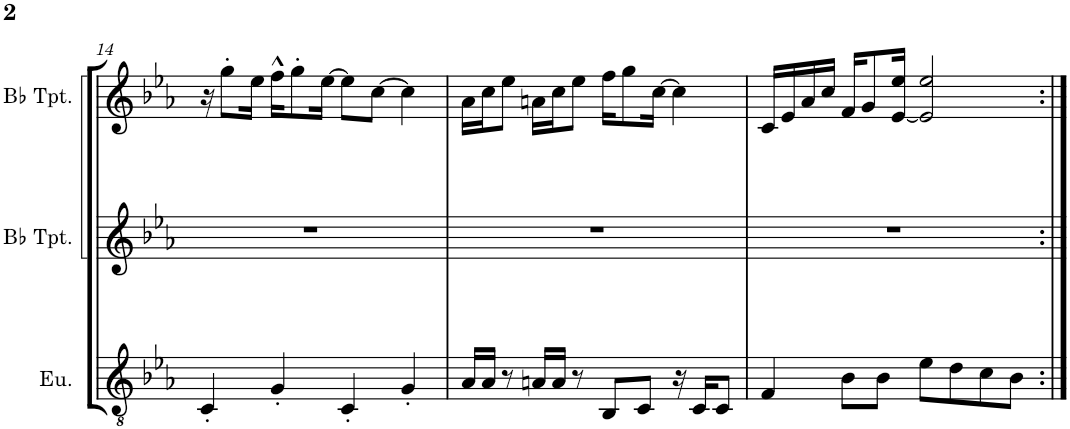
**kern	**kern	**kern
*part3	*part2	*part1
*staff3	*staff2	*staff1
*I"Euphonium	*I"Bb Trumpet	*I"Bb Trumpet
*I'Eu.	*I'Bb Tpt.	*I'Bb Tpt.
!!LO:PB:g=z
*clefGv2	*clefG2	*clefG2
*Trd1c2	*Trd1c2	*Trd1c2
*k[b-e-a-]	*k[b-e-a-]	*k[b-e-a-]
*M4/4	*M4/4	*M4/4
=14	=14	=14
4C'/	1r	16r
.	.	8gg'\L
.	.	16ee-\Jk
4G'/	.	16ff^^\KL
.	.	8gg'\
.	.	[16ee-\Jk
4C'/	.	8ee-\L]
.	.	[8cc\J
4G'/	.	4cc\]
=15	=15	=15
16A-/LL	1r	16a-\LL
16A-/JJ	.	16cc\J
8r	.	8ee-\J
16An/LL	.	16an\LL
16A/JJ	.	16cc\J
8r	.	8ee-\J
8BB-/L	.	16ff\KL
.	.	8gg\
8C/J	.	.
.	.	[16cc\Jk
16r	.	4cc\]
16C/KL	.	.
8C/J	.	.
=16	=16	=16
4F/	1r	16c/LL
.	.	16e-/
.	.	16a-/
.	.	16cc/JJ
8B-\L	.	16f/KL
.	.	8g/
8B-\J	.	.
.	.	[16e-/ 16ee-/Jk
8e-\L	.	2e-/] 2ee-/
8d\	.	.
8c\	.	.
8B-\J	.	.
=:|!	=:|!	=:|!
*-	*-	*-
